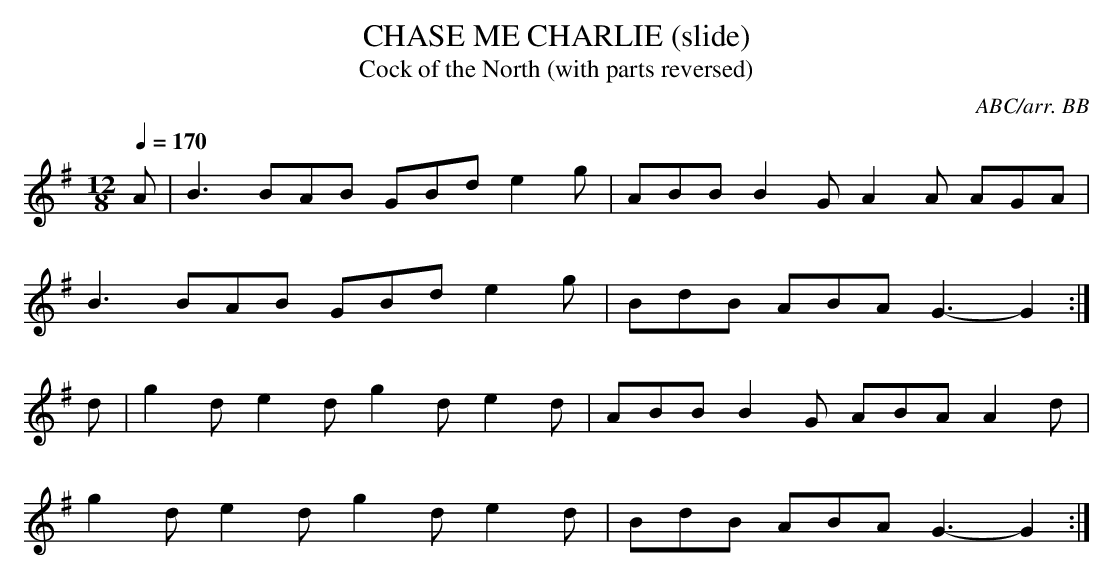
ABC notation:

X:1
T:CHASE ME CHARLIE (slide)
T:Cock of the North (with parts reversed)
C:ABC/arr. BB
Q:1/4=170
L:1/8
M:12/8
K:G
A|B3 BAB GBd e2 g| ABB B2 G A2 A AGA|
B3 BAB GBd e2 g| BdB ABA G3-G2:|
d|g2 d e2 d g2 d e2 d| ABB B2 G ABA A2 d|
g2 d e2 d g2 d e2 d| BdB ABA G3-G2:|
